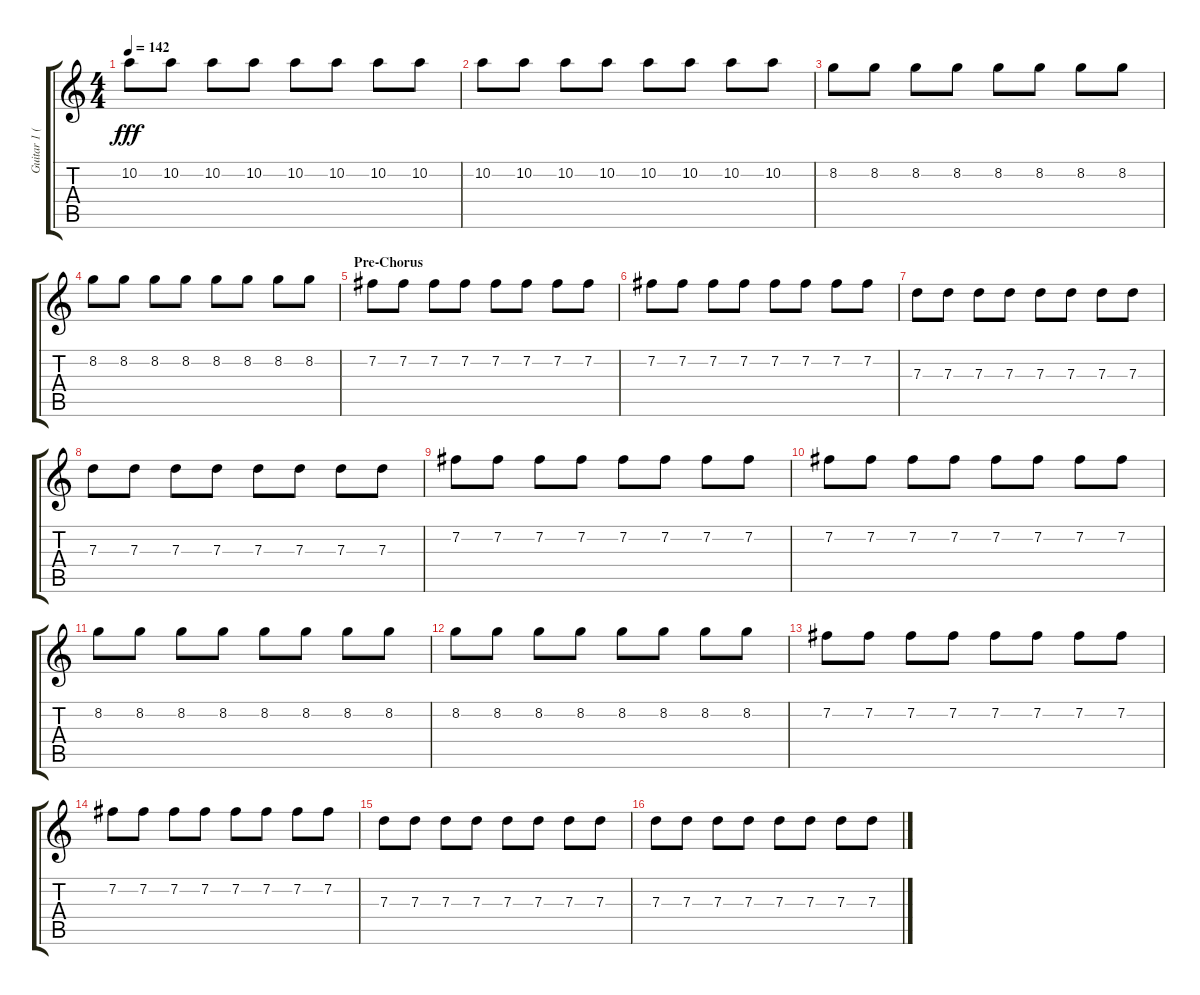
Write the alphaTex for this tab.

\track ("Guitar 1 (Paul)" "Guitar 1 (") {instrument overdrivenguitar}
\staff {score tabs}
\tuning (E4 B3 G3 D3 A2 E2) {hide}
\ts (4 4)
\tempo 142
\clef g2
\ks c
10.2.8{dy fff} 10.2.8 10.2.8 10.2.8 10.2.8 10.2.8 10.2.8 10.2.8 |
10.2.8 10.2.8 10.2.8 10.2.8 10.2.8 10.2.8 10.2.8 10.2.8 |
8.2.8 8.2.8 8.2.8 8.2.8 8.2.8 8.2.8 8.2.8 8.2.8 |
8.2.8 8.2.8 8.2.8 8.2.8 8.2.8 8.2.8 8.2.8 8.2.8 |
\section ("" "Pre-Chorus")
7.2.8 7.2.8 7.2.8 7.2.8 7.2.8 7.2.8 7.2.8 7.2.8 |
7.2.8 7.2.8 7.2.8 7.2.8 7.2.8 7.2.8 7.2.8 7.2.8 |
7.3.8 7.3.8 7.3.8 7.3.8 7.3.8 7.3.8 7.3.8 7.3.8 |
7.3.8 7.3.8 7.3.8 7.3.8 7.3.8 7.3.8 7.3.8 7.3.8 |
7.2.8 7.2.8 7.2.8 7.2.8 7.2.8 7.2.8 7.2.8 7.2.8 |
7.2.8 7.2.8 7.2.8 7.2.8 7.2.8 7.2.8 7.2.8 7.2.8 |
8.2.8 8.2.8 8.2.8 8.2.8 8.2.8 8.2.8 8.2.8 8.2.8 |
8.2.8 8.2.8 8.2.8 8.2.8 8.2.8 8.2.8 8.2.8 8.2.8 |
7.2.8 7.2.8 7.2.8 7.2.8 7.2.8 7.2.8 7.2.8 7.2.8 |
7.2.8 7.2.8 7.2.8 7.2.8 7.2.8 7.2.8 7.2.8 7.2.8 |
7.3.8 7.3.8 7.3.8 7.3.8 7.3.8 7.3.8 7.3.8 7.3.8 |
7.3.8 7.3.8 7.3.8 7.3.8 7.3.8 7.3.8 7.3.8 7.3.8
